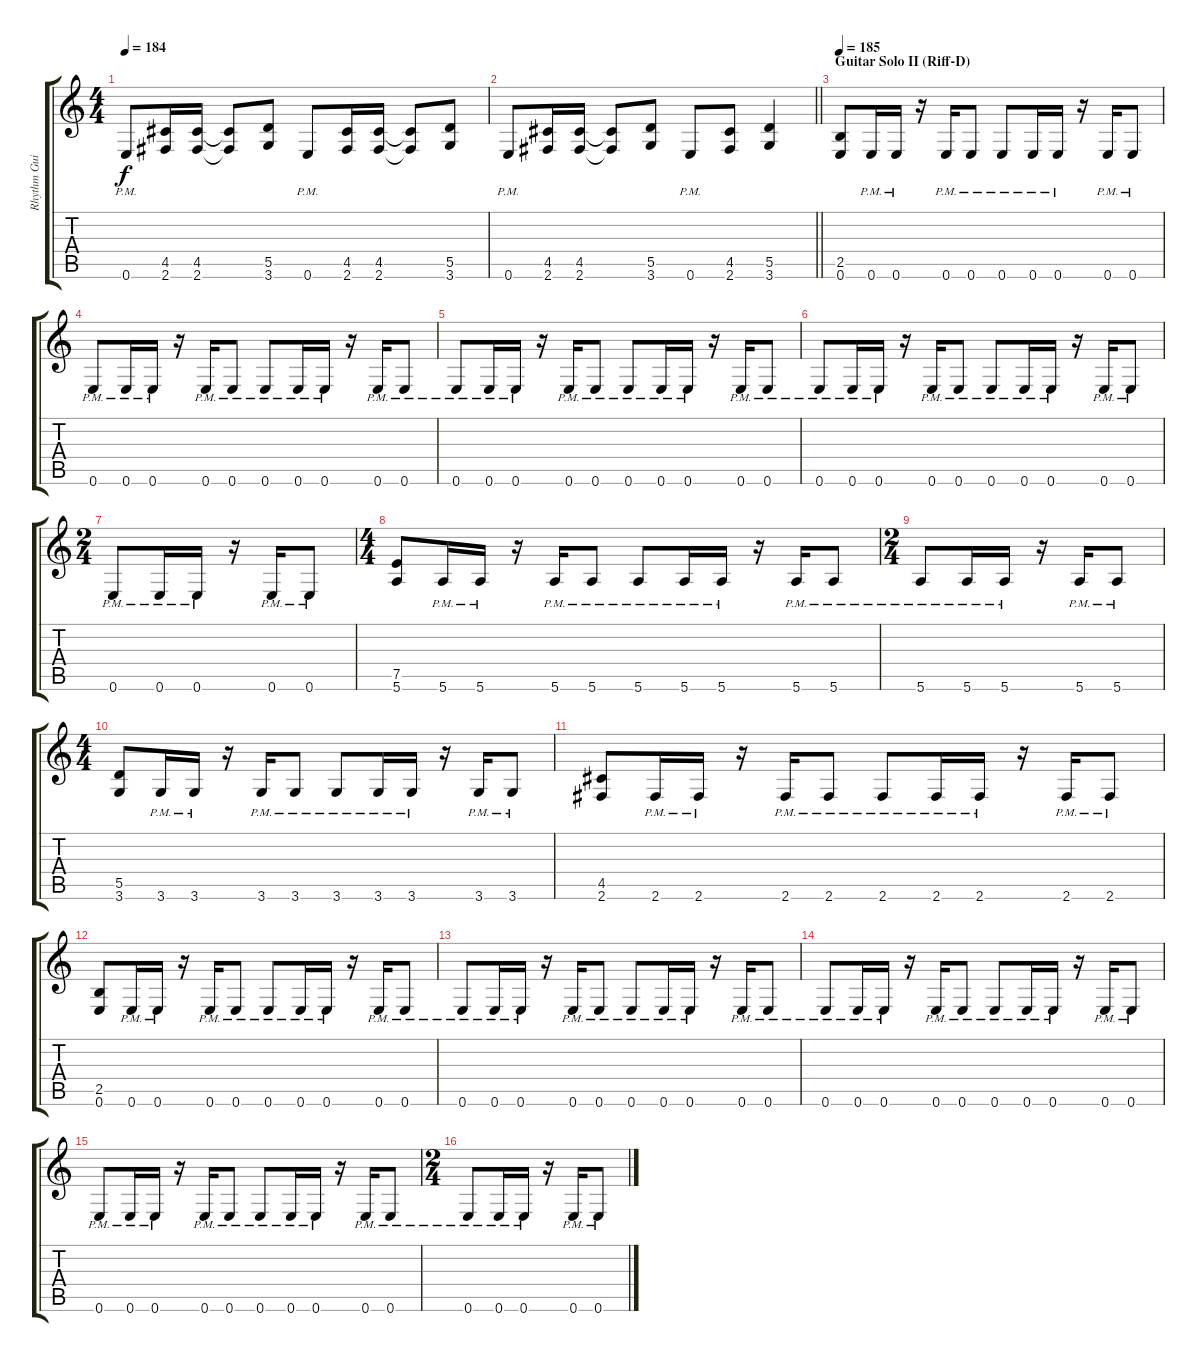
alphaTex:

\track ("Rhythm Guitar II" "Rhythm Gui") {instrument overdrivenguitar}
\staff {score tabs}
\tuning (E4 B3 G3 D3 A2 E2) {hide}
\ts (4 4)
\tempo 184
\clef g2
\ks c
0.6{pm}.8{dy f} (4.5 2.6).16 (4.5 2.6).16 (4.5{t} 2.6{t}).8 (5.5 3.6).8 0.6{pm}.8 (4.5 2.6).16 (4.5 2.6).16 (4.5{t} 2.6{t}).8 (5.5 3.6).8 |
\barLineRight lightlight
0.6{pm}.8 (4.5 2.6).16 (4.5 2.6).16 (4.5{t} 2.6{t}).8 (5.5 3.6).8 0.6{pm}.8 (4.5 2.6).8 (5.5 3.6).4 |
\section ("" "Guitar Solo II (Riff-D)")
\tempo 185
(2.5 0.6).8 0.6{pm}.16 0.6{pm}.16 r.16 0.6{pm}.16 0.6{pm}.8 0.6{pm}.8 0.6{pm}.16 0.6{pm}.16 r.16 0.6{pm}.16 0.6{pm}.8 |
0.6{pm}.8 0.6{pm}.16 0.6{pm}.16 r.16 0.6{pm}.16 0.6{pm}.8 0.6{pm}.8 0.6{pm}.16 0.6{pm}.16 r.16 0.6{pm}.16 0.6{pm}.8 |
0.6{pm}.8 0.6{pm}.16 0.6{pm}.16 r.16 0.6{pm}.16 0.6{pm}.8 0.6{pm}.8 0.6{pm}.16 0.6{pm}.16 r.16 0.6{pm}.16 0.6{pm}.8 |
0.6{pm}.8 0.6{pm}.16 0.6{pm}.16 r.16 0.6{pm}.16 0.6{pm}.8 0.6{pm}.8 0.6{pm}.16 0.6{pm}.16 r.16 0.6{pm}.16 0.6{pm}.8 |
\ts (2 4)
0.6{pm}.8 0.6{pm}.16 0.6{pm}.16 r.16 0.6{pm}.16 0.6{pm}.8 |
\ts (4 4)
(7.5 5.6).8 5.6{pm}.16 5.6{pm}.16 r.16 5.6{pm}.16 5.6{pm}.8 5.6{pm}.8 5.6{pm}.16 5.6{pm}.16 r.16 5.6{pm}.16 5.6{pm}.8 |
\ts (2 4)
5.6{pm}.8 5.6{pm}.16 5.6{pm}.16 r.16 5.6{pm}.16 5.6{pm}.8 |
\ts (4 4)
(5.5 3.6).8 3.6{pm}.16 3.6{pm}.16 r.16 3.6{pm}.16 3.6{pm}.8 3.6{pm}.8 3.6{pm}.16 3.6{pm}.16 r.16 3.6{pm}.16 3.6{pm}.8 |
(4.5 2.6).8 2.6{pm}.16 2.6{pm}.16 r.16 2.6{pm}.16 2.6{pm}.8 2.6{pm}.8 2.6{pm}.16 2.6{pm}.16 r.16 2.6{pm}.16 2.6{pm}.8 |
(2.5 0.6).8 0.6{pm}.16 0.6{pm}.16 r.16 0.6{pm}.16 0.6{pm}.8 0.6{pm}.8 0.6{pm}.16 0.6{pm}.16 r.16 0.6{pm}.16 0.6{pm}.8 |
0.6{pm}.8 0.6{pm}.16 0.6{pm}.16 r.16 0.6{pm}.16 0.6{pm}.8 0.6{pm}.8 0.6{pm}.16 0.6{pm}.16 r.16 0.6{pm}.16 0.6{pm}.8 |
0.6{pm}.8 0.6{pm}.16 0.6{pm}.16 r.16 0.6{pm}.16 0.6{pm}.8 0.6{pm}.8 0.6{pm}.16 0.6{pm}.16 r.16 0.6{pm}.16 0.6{pm}.8 |
0.6{pm}.8 0.6{pm}.16 0.6{pm}.16 r.16 0.6{pm}.16 0.6{pm}.8 0.6{pm}.8 0.6{pm}.16 0.6{pm}.16 r.16 0.6{pm}.16 0.6{pm}.8 |
\ts (2 4)
0.6{pm}.8 0.6{pm}.16 0.6{pm}.16 r.16 0.6{pm}.16 0.6{pm}.8
